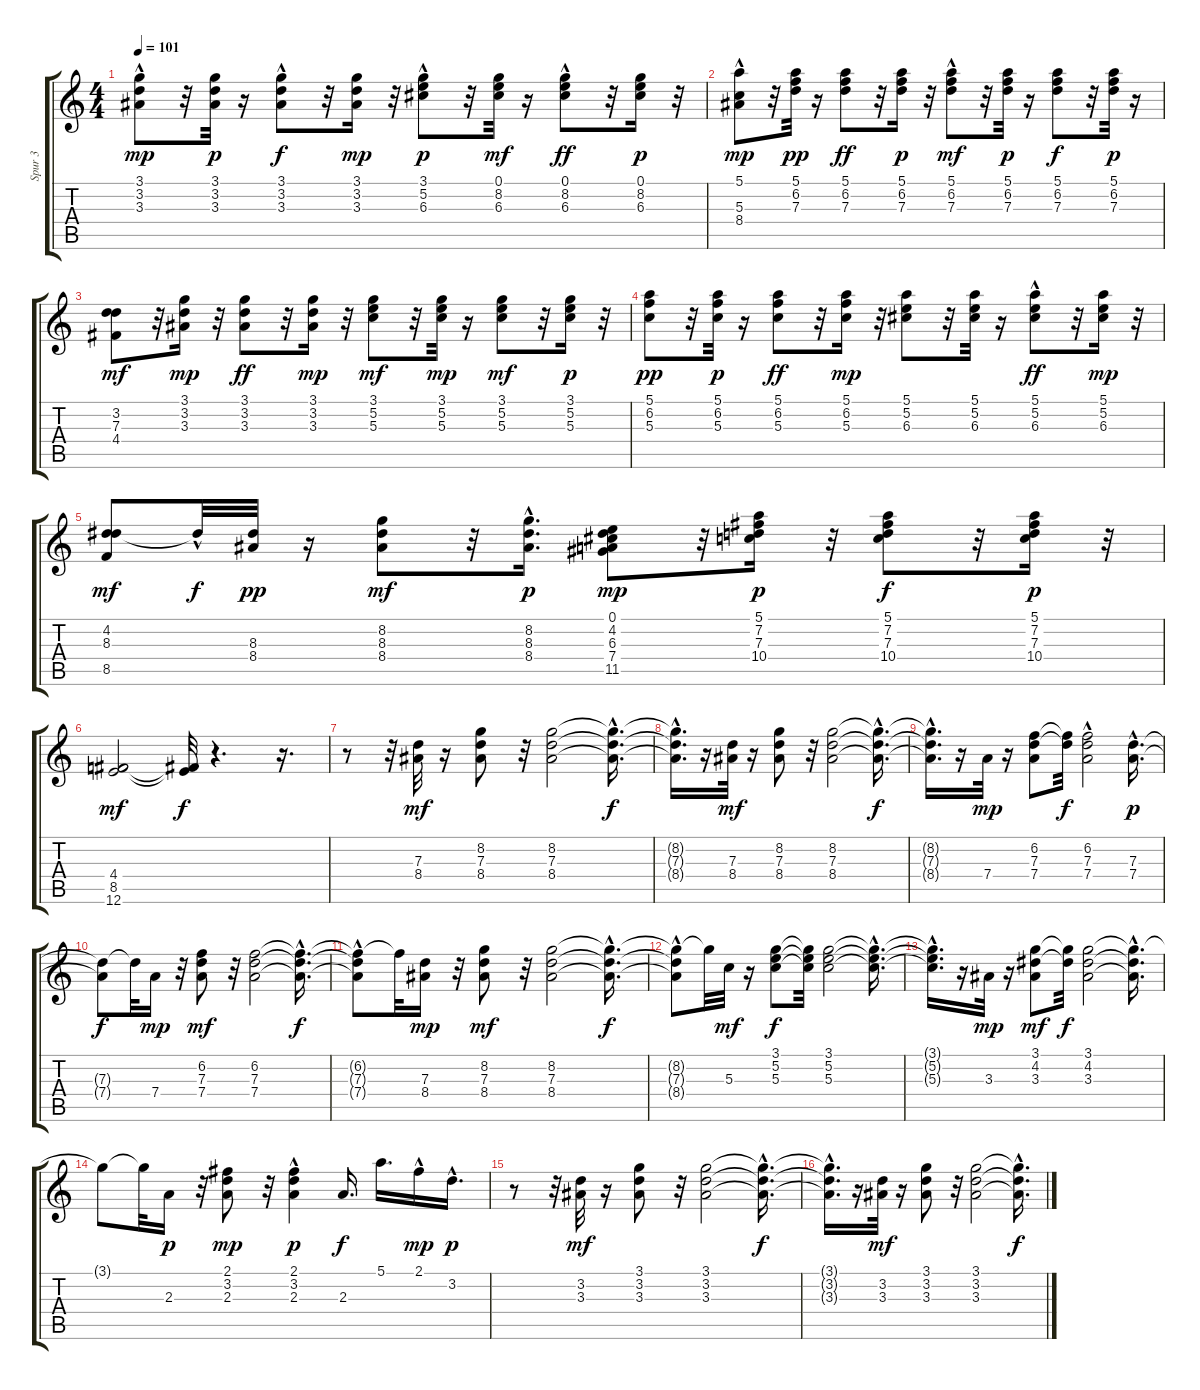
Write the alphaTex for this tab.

\track ("Spur 3" "Spur 3") {instrument acousticguitarnylon}
\staff {score tabs}
\tuning (E4 B3 G3 D3 A2 E2) {hide}
\ts (4 4)
\tempo 101
\clef g2
\ks c
(3.1 3.2 3.3{hac}).8{dy mp} r.32 (3.1 3.2 3.3).32{dy p} r.16 (3.1 3.2 3.3{hac}).8{dy f} r.32 (3.1 3.2 3.3).16{dy mp} r.32 (3.1 5.2 6.3{hac}).8{dy p} r.32 (0.1 8.2 6.3).32{dy mf} r.16 (0.1 8.2 6.3{hac}).8{dy ff} r.32 (0.1 8.2 6.3).16{dy p} r.32 |
(5.1 5.3 8.4{hac}).8{dy mp} r.32 (5.1 6.2 7.3).32{dy pp} r.16 (5.1 6.2 7.3).8{dy ff} r.32 (5.1 6.2 7.3).16{dy p} r.32 (5.1 6.2 7.3{hac}).8{dy mf} r.32 (5.1 6.2 7.3).32{dy p} r.16 (5.1 6.2 7.3).8{dy f} r.32 (5.1 6.2 7.3).32{dy p} r.16 |
(3.2 7.3 4.4).8{dy mf} r.32 (3.1 3.2 3.3).16{dy mp} r.32 (3.1 3.2 3.3).8{dy ff} r.32 (3.1 3.2 3.3).16{dy mp} r.32 (3.1 5.2 5.3).8{dy mf} r.32 (3.1 5.2 5.3).32{dy mp} r.16 (3.1 5.2 5.3).8{dy mf} r.32 (3.1 5.2 5.3).16{dy p} r.32 |
(5.1 6.2 5.3).8{dy pp} r.32 (5.1 6.2 5.3).32{dy p} r.16 (5.1 6.2 5.3).8{dy ff} r.32 (5.1 6.2 5.3).16{dy mp} r.32 (5.1 5.2 6.3).8 r.32 (5.1 5.2 6.3).32 r.16 (5.1 5.2 6.3{hac}).8{dy ff} r.32 (5.1 5.2 6.3).16{dy mp} r.32 |
(4.2 8.3 8.5).8{dy mf} 8.3{hac t}.32{dy f} (8.3 8.4).32{dy pp} r.16 (8.2 8.3 8.4).8{dy mf} r.32 (8.2{hac} 8.3 8.4).16{d dy p} (0.1 4.2 6.3 7.4 11.5).8{dy mp} r.32 (5.1 7.2 7.3 10.4).16{dy p} r.32 (5.1 7.2 7.3 10.4).8{dy f} r.32 (5.1 7.2 7.3 10.4).16{dy p} r.32 |
(4.4 8.5 12.6).2{dy mf} (4.4{t} 12.6{t}).32{dy f} r.4{d} r.16{d} |
r.8 r.32 (7.3 8.4).32{dy mf} r.16 (8.2 7.3 8.4).8 r.32 (8.2 7.3 8.4).2 (8.2{hac t} 7.3{hac t} 8.4{hac t}).16{d dy f} |
(8.2{hac t} 7.3{hac t} 8.4{t}).16{d} r.16 (7.3 8.4).32{dy mf} r.16 (8.2 7.3 8.4).8 r.32 (8.2 7.3 8.4).2 (8.2{hac t} 7.3{hac t} 8.4{hac t}).16{d dy f} |
(8.2{hac t} 7.3{hac t} 8.4{t}).16{d} r.16 7.4.32{dy mp} r.16 (6.2 7.3 7.4).8 (6.2{t} 7.3{t}).32{dy f} (6.2{hac} 7.3 7.4{hac}).2 (7.3{hac} 7.4{hac}).16{d dy p} |
(7.3{t} 7.4{t}).8{dy f} 7.3{t}.32 7.4.16{dy mp} r.32 (6.2 7.3 7.4).8{dy mf} r.32 (6.2 7.3 7.4).2 (6.2{hac t} 7.3{hac t} 7.4{hac t}).16{d dy f} |
(6.2{t} 7.3{hac t} 7.4{t}).8 6.2{t}.32 (7.3 8.4).16{dy mp} r.32 (8.2 7.3 8.4).8{dy mf} r.32 (8.2 7.3 8.4).2 (8.2{hac t} 7.3{hac t} 8.4{hac t}).16{d dy f} |
(8.2{t} 7.3{hac t} 8.4{t}).8 8.2{t}.32 5.3.32{dy mf} r.16 (3.1 5.2 5.3).8{dy f} (3.1{t} 5.2{t} 5.3{t}).32 (3.1 5.2 5.3).2 (3.1{hac t} 5.2{hac t} 5.3{hac t}).16{d} |
(3.1{hac t} 5.2{hac t} 5.3{t}).16{d} r.16 3.3.32{dy mp} r.16 (3.1 4.2 3.3).8{dy mf} (3.1{t} 4.2{t}).32{dy f} (3.1 4.2 3.3).2 (3.1{hac t} 4.2{hac t} 3.3{hac t}).16{d} |
3.1{t}.8 3.1{t}.32 2.3.16{dy p} r.32 (2.1 3.2 2.3).8{dy mp} r.32 (2.1{hac} 3.2{hac} 2.3{hac}).4{dy p} 2.3.16{d dy f} 5.1.16{d} 2.1{hac}.16{dy mp} 3.2{hac}.16{d dy p} |
r.8 r.32 (3.2 3.3).32{dy mf} r.16 (3.1 3.2 3.3).8 r.32 (3.1 3.2 3.3).2 (3.1{hac t} 3.2{hac t} 3.3{hac t}).16{d dy f} |
(3.1{hac t} 3.2{hac t} 3.3{t}).16{d} r.16 (3.2 3.3).32{dy mf} r.16 (3.1 3.2 3.3).8 r.32 (3.1 3.2 3.3).2 (3.1{hac t} 3.2{hac t} 3.3{hac t}).16{d dy f}
